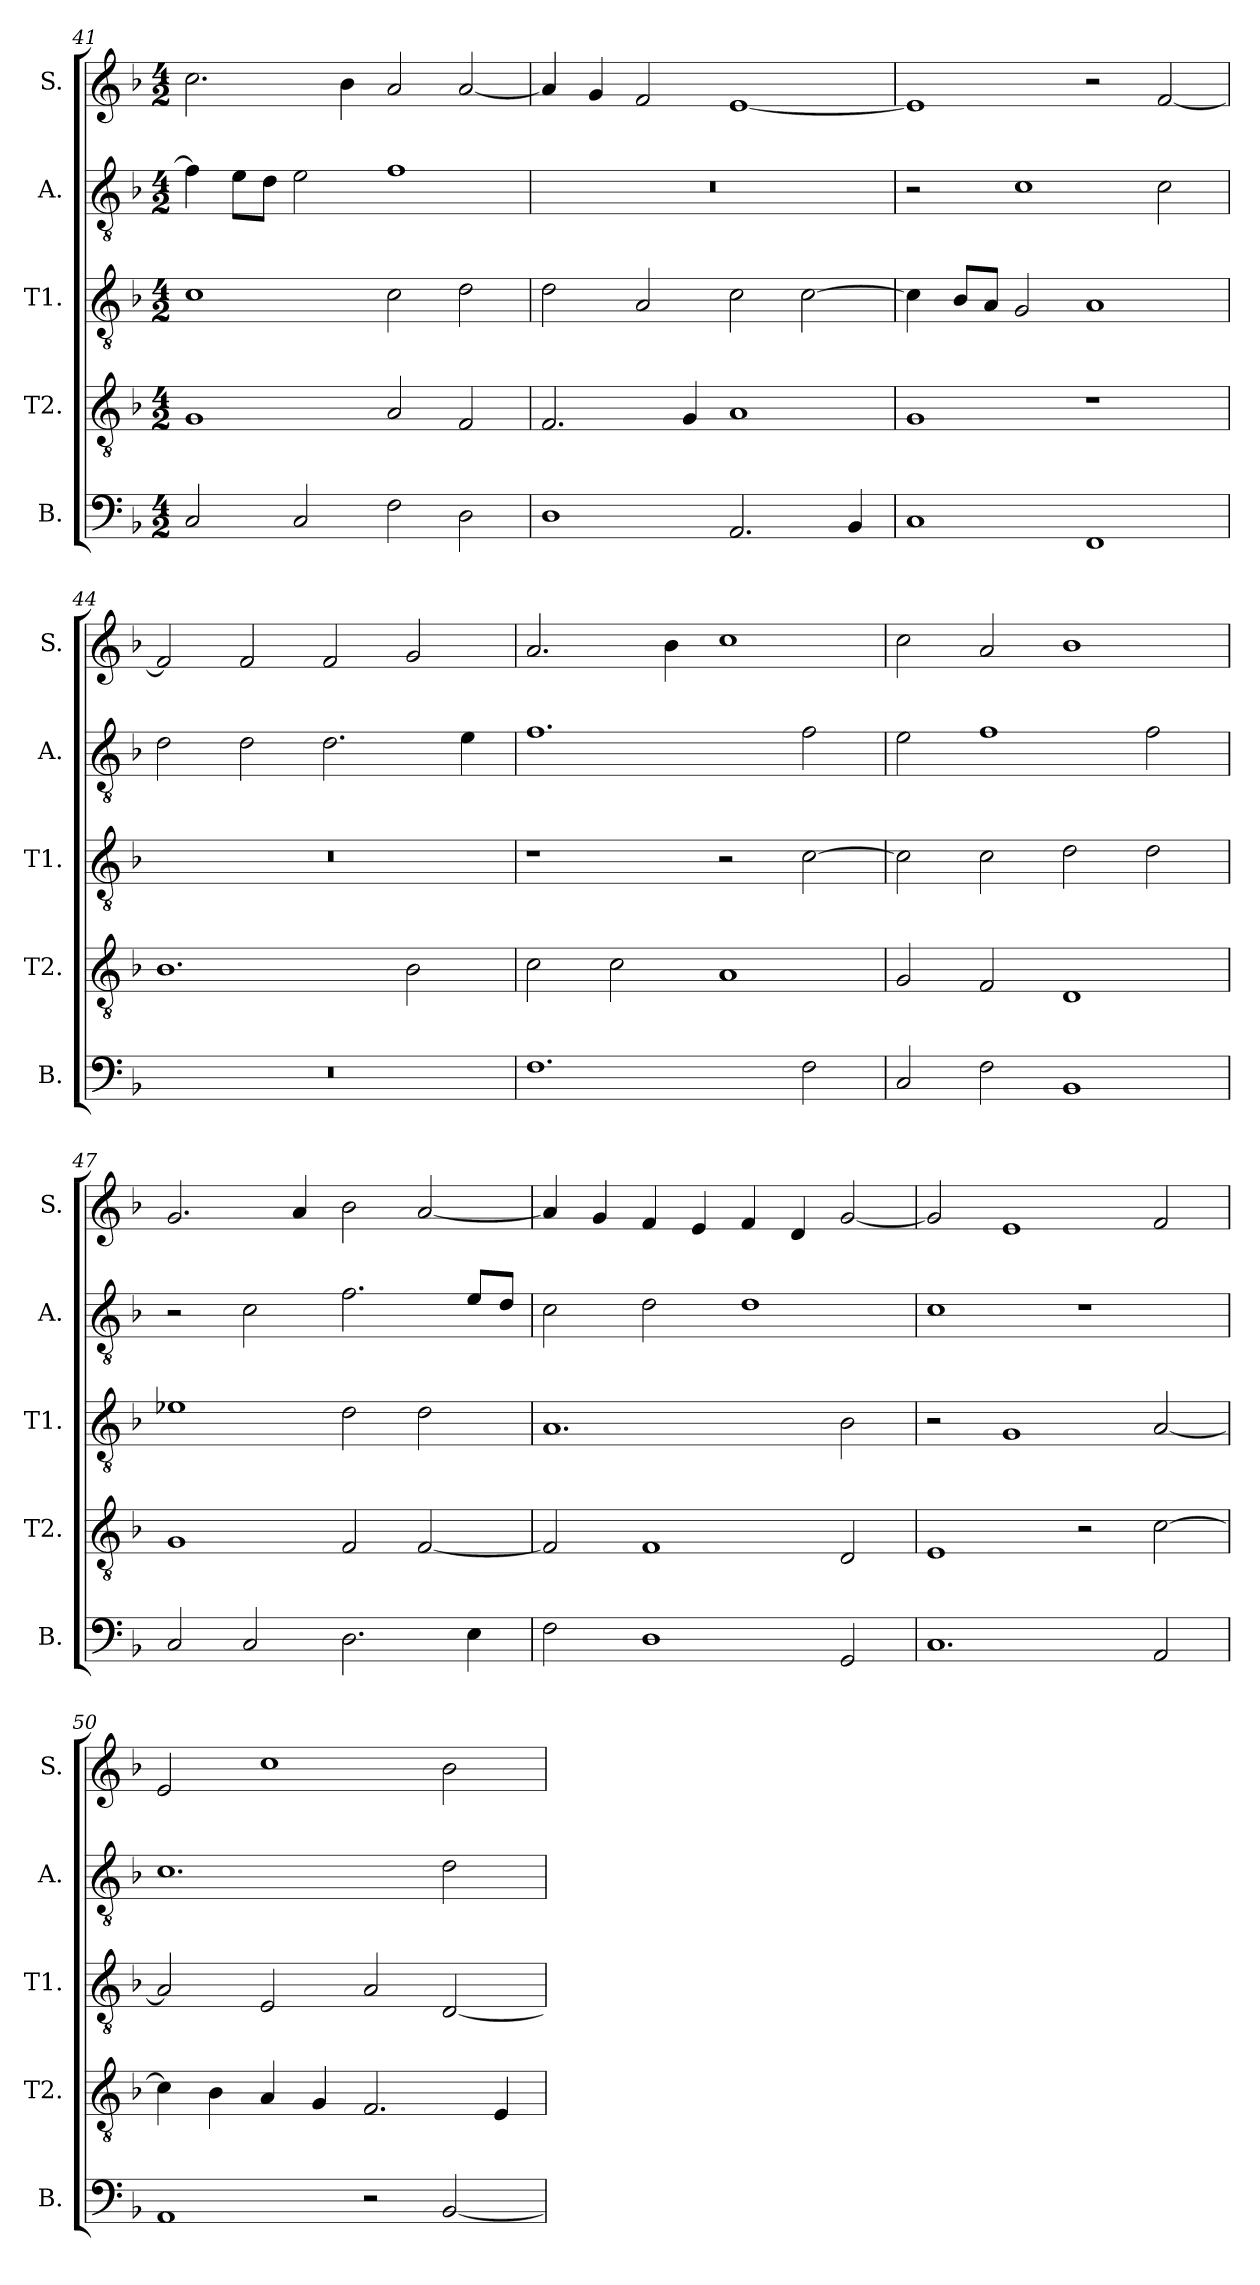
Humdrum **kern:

**kern	**kern	**kern	**kern	**kern
*part5	*part4	*part3	*part2	*part1
*staff5	*staff4	*staff3	*staff2	*staff1
*I"B.	*I"T2.	*I"T1.	*I"A.	*I"S.
*I'B.	*I'T2.	*I'T1.	*I'A.	*I'S.
*clefF4	*clefGv2	*clefGv2	*clefGv2	*clefG2
*k[b-]	*k[b-]	*k[b-]	*k[b-]	*k[b-]
*F:	*F:	*F:	*F:	*F:
*M4/2	*M4/2	*M4/2	*M4/2	*M4/2
=41	=41	=41	=41	=41
2C/	1G	1c	4f\]	2.cc\
.	.	.	8e\L	.
.	.	.	8d\J	.
2C/	.	.	2e\	.
.	.	.	.	4b-\
2F\	2A/	2c\	1f	2a/
2D\	2F/	2d\	.	[2a/
=42	=42	=42	=42	=42
1D	2.F/	2d\	0r	4a/]
.	.	.	.	4g/
.	.	2A/	.	2f/
.	4G/	.	.	.
2.AA/	1A	2c\	.	[1e
.	.	[2c\	.	.
4BB-/	.	.	.	.
!!LO:LB:g=z
=43	=43	=43	=43	=43
1C	1G	4c\]	2r	1e]
.	.	8B-/L	.	.
.	.	8A/J	.	.
.	.	2G/	1c	.
1FF	1r	1A	.	2r
.	.	.	2c\	[2f/
=44	=44	=44	=44	=44
0r	1.B-	0r	2d\	2f/]
.	.	.	2d\	2f/
.	.	.	2.d\	2f/
.	2B-\	.	.	2g/
.	.	.	4e\	.
=45	=45	=45	=45	=45
1.F	2c\	1r	1.f	2.a/
.	2c\	.	.	.
.	.	.	.	4b-\
.	1A	2r	.	1cc
2F\	.	[2c\	2f\	.
=46	=46	=46	=46	=46
2C/	2G/	2c\]	2e\	2cc\
2F\	2F/	2c\	1f	2a/
1BB-	1D	2d\	.	1b-
.	.	2d\	2f\	.
!!LO:PB:g=z
=47	=47	=47	=47	=47
2C/	1G	1e-X	2r	2.g/
2C/	.	.	2c\	.
.	.	.	.	4a/
2.D\	2F/	2d\	2.f\	2b-\
.	[2F/	2d\	.	[2a/
4E\	.	.	8e/L	.
.	.	.	8d/J	.
=48	=48	=48	=48	=48
2F\	2F/]	1.A	2c\	4a/]
.	.	.	.	4g/
1D	1F	.	2d\	4f/
.	.	.	.	4e/
.	.	.	1d	4f/
.	.	.	.	4d/
2GG/	2D/	2B-\	.	[2g/
=49	=49	=49	=49	=49
1.C	1E	2r	1c	2g/]
.	.	1G	.	1e
.	2r	.	1r	.
2AA/	[2c\	[2A/	.	2f/
=50	=50	=50	=50	=50
1AA	4c\]	2A/]	1.c	2e/
.	4B-\	.	.	.
.	4A/	2E/	.	1cc
.	4G/	.	.	.
2r	2.F/	2A/	.	.
[2BB-/	.	[2D/	2d\	2b-\
.	4E/	.	.	.
=	=	=	=	=
*-	*-	*-	*-	*-
